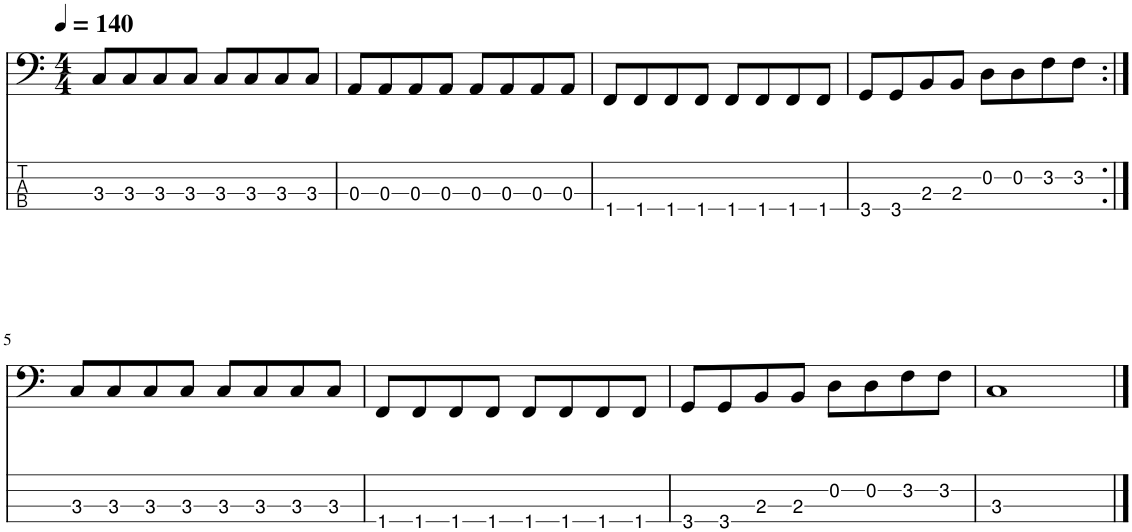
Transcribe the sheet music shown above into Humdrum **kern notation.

**kern	**kern
*part1	*part1
*staff2	*staff1
*I"Basse électrique	*
*I'B. él.	*
*stria4	*
*	*clefF4
*Trd7c12	*Trd7c12
*k[]	*k[]
*M4/4	*M4/4
*MM140	*MM140
=1	=1
8CL	8C/L
8CJ	8C/
8CL	8C/
8CJ	8C/J
8CL	8C/L
8CJ	8C/
8CL	8C/
8CJ	8C/J
=2	=2
8AAL	8AA/L
8AAJ	8AA/
8AAL	8AA/
8AAJ	8AA/J
8AAL	8AA/L
8AAJ	8AA/
8AAL	8AA/
8AAJ	8AA/J
=3	=3
8FFL	8FF/L
8FFJ	8FF/
8FFL	8FF/
8FFJ	8FF/J
8FFL	8FF/L
8FFJ	8FF/
8FFL	8FF/
8FFJ	8FF/J
=4	=4
8GGL	8GG/L
8GGJ	8GG/
8BBL	8BB/
8BBJ	8BB/J
8DL	8D\L
8DJ	8D\
8FL	8F\
8FJ	8F\J
!!LO:LB:g=z
=5:|!	=5:|!
8CL	8C/L
8CJ	8C/
8CL	8C/
8CJ	8C/J
8CL	8C/L
8CJ	8C/
8CL	8C/
8CJ	8C/J
=6	=6
8FFL	8FF/L
8FFJ	8FF/
8FFL	8FF/
8FFJ	8FF/J
8FFL	8FF/L
8FFJ	8FF/
8FFL	8FF/
8FFJ	8FF/J
=7	=7
8GGL	8GG/L
8GGJ	8GG/
8BBL	8BB/
8BBJ	8BB/J
8DL	8D\L
8DJ	8D\
8FL	8F\
8FJ	8F\J
=8	=8
1C	1C
==	==
*-	*-
